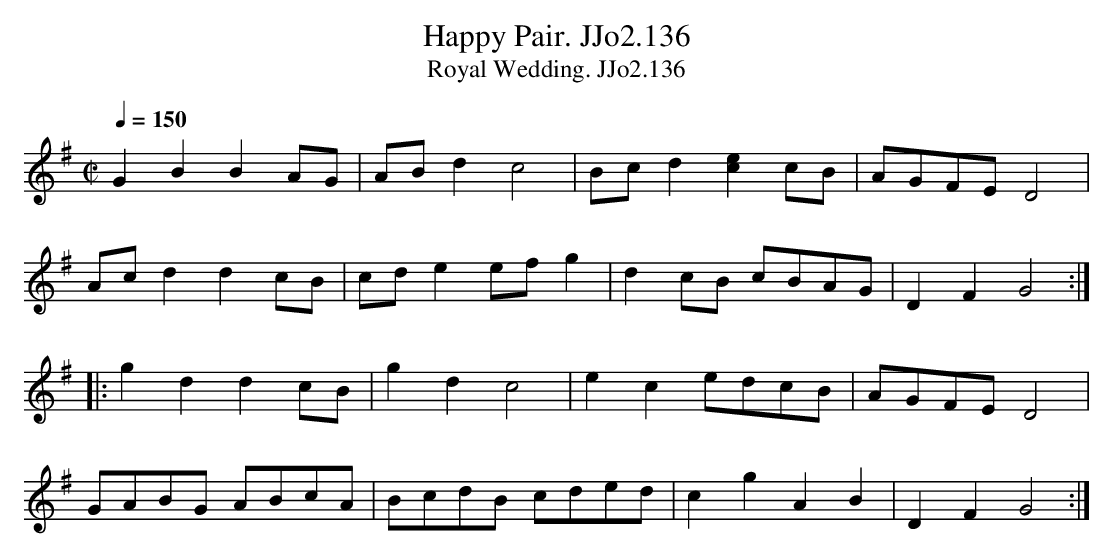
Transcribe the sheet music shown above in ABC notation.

X:1
T:Happy Pair. JJo2.136
T:Royal Wedding. JJo2.136
M:C|
L:1/4
Q:1/4=150
K:G
GB BA/G/ | A/B/d c2 | B/c/d [ce]c/B/ | A/G/F/E/ D2 |
A/c/d d c/B/ | c/d/e e/f/g | dc/B/ c/B/A/G/ | DF G2 :|
|: gd dc/B/ | gd c2 | ec e/d/c/B/ | A/G/F/E/ D2 |
G/A/B/G/ A/B/c/A/ | B/c/d/B/ c/d/e/d/ | cg AB | DF G2 :|
